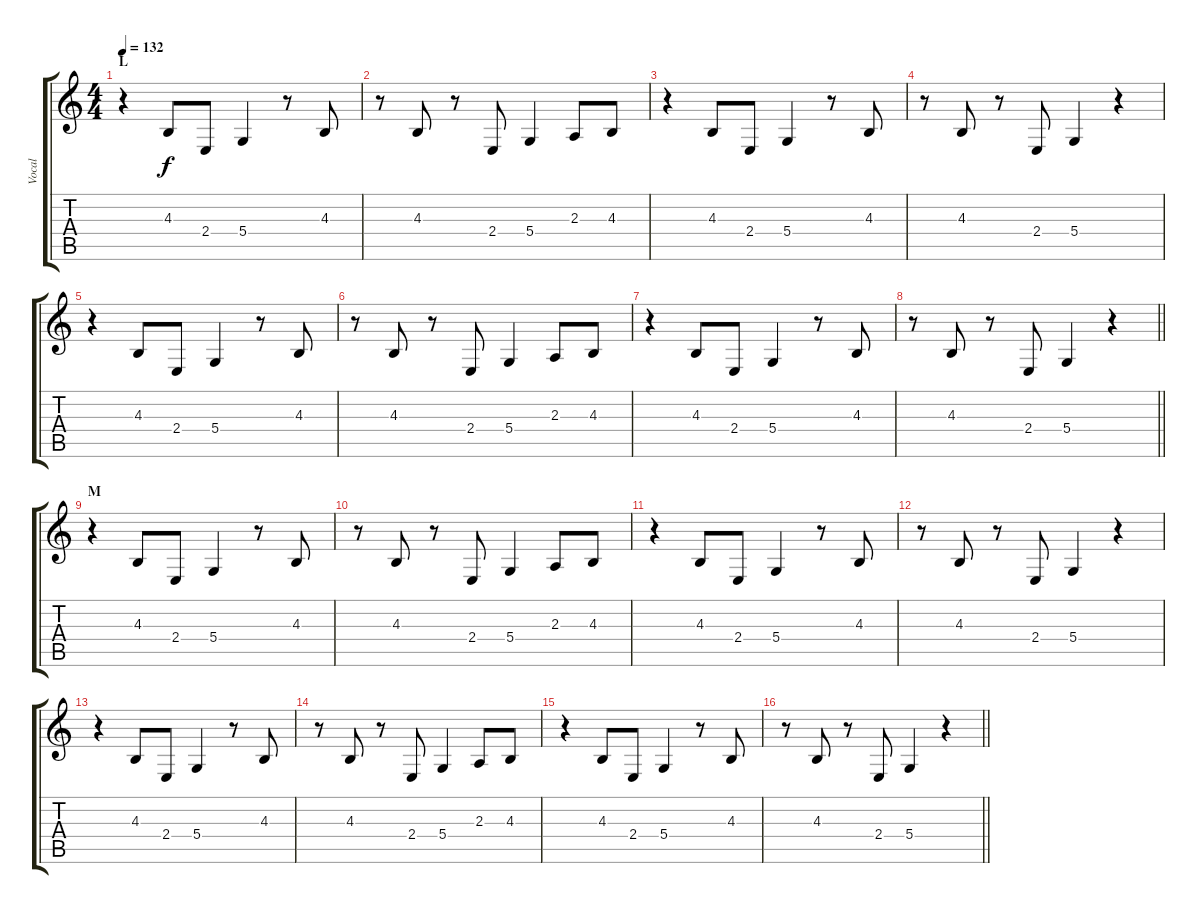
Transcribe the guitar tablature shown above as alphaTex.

\track ("Vocal" "Vocal") {instrument baritonesax}
\staff {score tabs}
\tuning (E4 B3 G3 D3 A2 E2) {hide}
\ts (4 4)
\section ("" "L")
\tempo 132
\clef g2
\ks c
r.4{dy f} 4.3.8 2.4.8 5.4.4 r.8 4.3.8 |
r.8 4.3.8 r.8 2.4.8 5.4.4 2.3.8 4.3.8 |
r.4 4.3.8 2.4.8 5.4.4 r.8 4.3.8 |
r.8 4.3.8 r.8 2.4.8 5.4.4 r.4 |
r.4 4.3.8 2.4.8 5.4.4 r.8 4.3.8 |
r.8 4.3.8 r.8 2.4.8 5.4.4 2.3.8 4.3.8 |
r.4 4.3.8 2.4.8 5.4.4 r.8 4.3.8 |
\barLineRight lightlight
r.8 4.3.8 r.8 2.4.8 5.4.4 r.4 |
\section ("" "M")
r.4 4.3.8 2.4.8 5.4.4 r.8 4.3.8 |
r.8 4.3.8 r.8 2.4.8 5.4.4 2.3.8 4.3.8 |
r.4 4.3.8 2.4.8 5.4.4 r.8 4.3.8 |
r.8 4.3.8 r.8 2.4.8 5.4.4 r.4 |
r.4 4.3.8 2.4.8 5.4.4 r.8 4.3.8 |
r.8 4.3.8 r.8 2.4.8 5.4.4 2.3.8 4.3.8 |
r.4 4.3.8 2.4.8 5.4.4 r.8 4.3.8 |
\barLineRight lightlight
r.8 4.3.8 r.8 2.4.8 5.4.4 r.4
